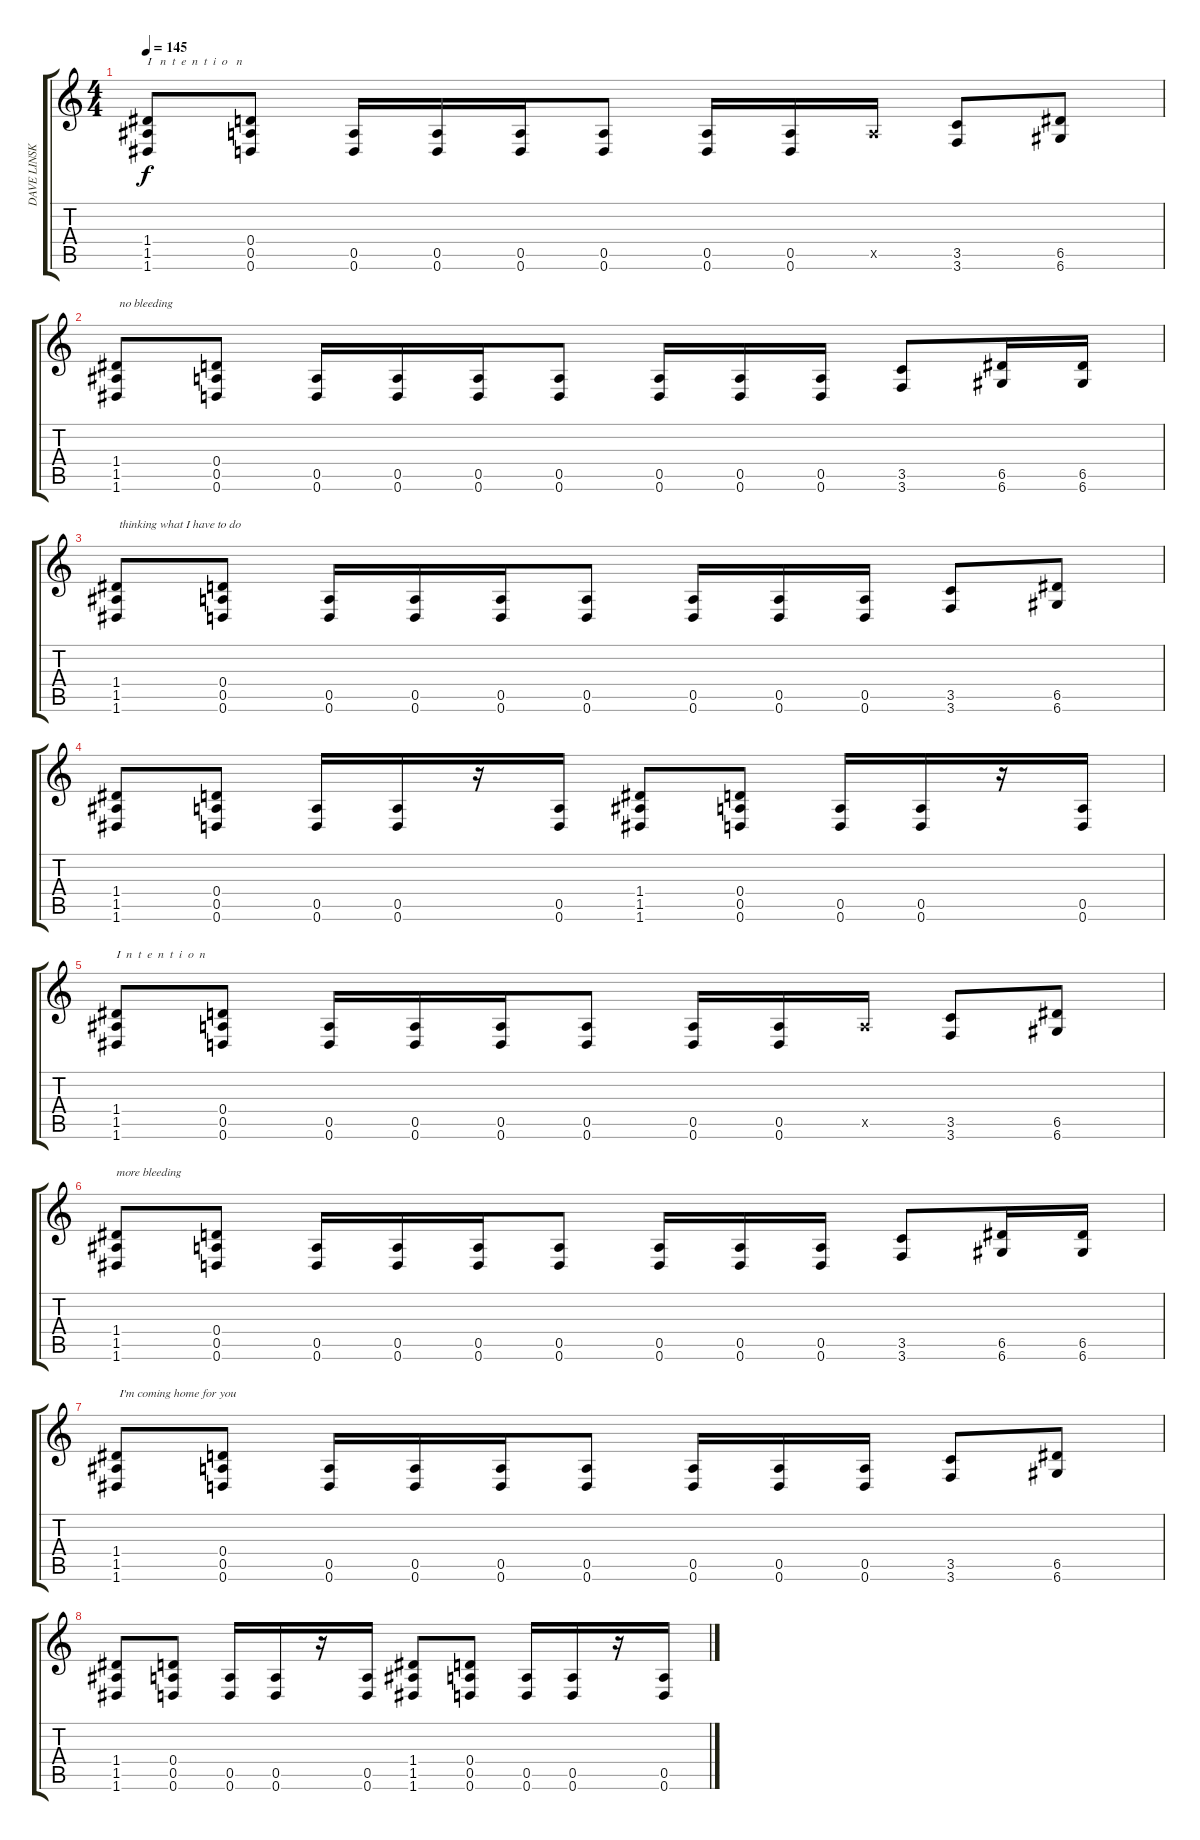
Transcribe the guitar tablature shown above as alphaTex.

\track ("DAVE LINSK - rhythm & lead guitar" "DAVE LINSK") {instrument distortionguitar}
\staff {score tabs}
\tuning (E4 B3 G3 D3 A2 D2) {hide}
\ts (4 4)
\tempo 145
\clef g2
\ks c
(1.4 1.5 1.6).8{txt "I   n  t  e  n  t  i  o   n " dy f} (0.4 0.5 0.6).8 (0.5 0.6).16 (0.5 0.6).16 (0.5 0.6).16 (0.5 0.6).8 (0.5 0.6).16 (0.5 0.6).16 0.5{x}.16 (3.5 3.6).8 (6.5 6.6).8 |
(1.4 1.5 1.6).8{txt " no bleeding "} (0.4 0.5 0.6).8 (0.5 0.6).16 (0.5 0.6).16 (0.5 0.6).16 (0.5 0.6).8 (0.5 0.6).16 (0.5 0.6).16 (0.5 0.6).16 (3.5 3.6).8 (6.5 6.6).16 (6.5 6.6).16 |
(1.4 1.5 1.6).8{txt " thinking what I have to do"} (0.4 0.5 0.6).8 (0.5 0.6).16 (0.5 0.6).16 (0.5 0.6).16 (0.5 0.6).8 (0.5 0.6).16 (0.5 0.6).16 (0.5 0.6).16 (3.5 3.6).8 (6.5 6.6).8 |
(1.4 1.5 1.6).8 (0.4 0.5 0.6).8 (0.5 0.6).16 (0.5 0.6).16 r.16 (0.5 0.6).16 (1.4 1.5 1.6).8 (0.4 0.5 0.6).8 (0.5 0.6).16 (0.5 0.6).16 r.16 (0.5 0.6).16 |
(1.4 1.5 1.6).8{txt "I  n  t  e  n  t  i  o  n"} (0.4 0.5 0.6).8 (0.5 0.6).16 (0.5 0.6).16 (0.5 0.6).16 (0.5 0.6).8 (0.5 0.6).16 (0.5 0.6).16 0.5{x}.16 (3.5 3.6).8 (6.5 6.6).8 |
(1.4 1.5 1.6).8{txt "more bleeding"} (0.4 0.5 0.6).8 (0.5 0.6).16 (0.5 0.6).16 (0.5 0.6).16 (0.5 0.6).8 (0.5 0.6).16 (0.5 0.6).16 (0.5 0.6).16 (3.5 3.6).8 (6.5 6.6).16 (6.5 6.6).16 |
(1.4 1.5 1.6).8{txt " I'm coming home for you"} (0.4 0.5 0.6).8 (0.5 0.6).16 (0.5 0.6).16 (0.5 0.6).16 (0.5 0.6).8 (0.5 0.6).16 (0.5 0.6).16 (0.5 0.6).16 (3.5 3.6).8 (6.5 6.6).8 |
(1.4 1.5 1.6).8 (0.4 0.5 0.6).8 (0.5 0.6).16 (0.5 0.6).16 r.16 (0.5 0.6).16 (1.4 1.5 1.6).8 (0.4 0.5 0.6).8 (0.5 0.6).16 (0.5 0.6).16 r.16 (0.5 0.6).16
